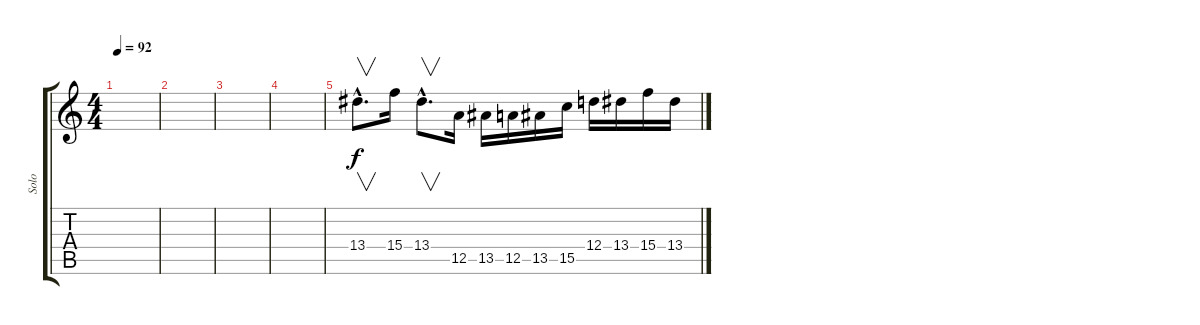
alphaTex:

\track ("Solo" "Solo") {instrument distortionguitar}
\staff {score tabs}
\tuning (E4 B3 G3 D3 A2 E2) {hide}
\ts (4 4)
\tempo 92
\clef g2
\ks c
|
|
|
|
13.4{hac}.8{v d} 15.4.16 13.4{hac}.8{v d} 12.5.16 13.5.16 12.5.16 13.5.16 15.5.16 12.4.16 13.4.16 15.4.16 13.4.16
